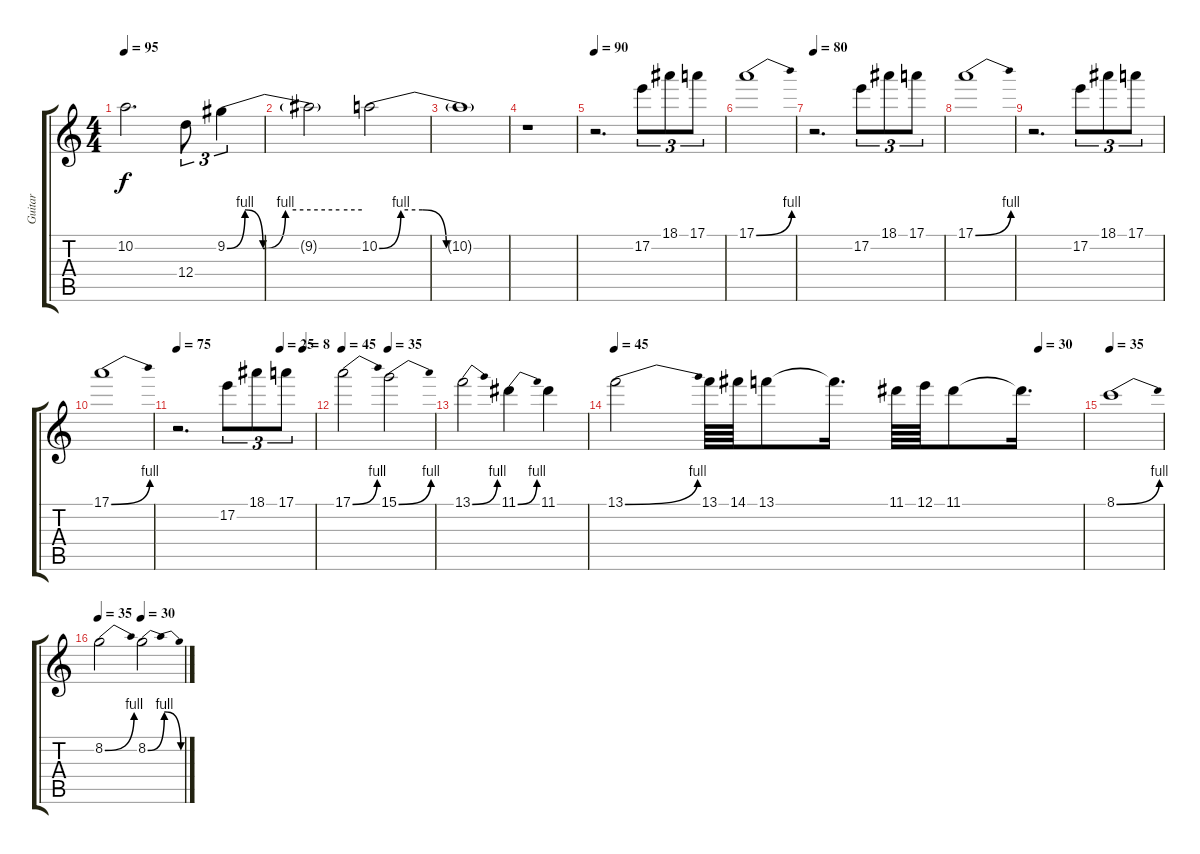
\track ("Guitar" "Guitar") {instrument overdrivenguitar}
\staff {score tabs}
\tuning (E4 B3 G3 D3 A2 E2) {hide}
\ts (4 4)
\tempo 95
\clef g2
\ks c
10.2{t}.2{d dy f} 12.4.8{tu (3 2)} 9.2{be (custom 0 0 8 4 16 0 26 4 50 4 60 4)}.4{tu (3 2)} |
9.2{t}.2 10.2{be (custom 0 0 10 4 20 4 31 0 60 0)}.2 |
10.2{t}.1 |
r.1 |
\tempo 90
r.2{d} 17.2.8{tu (3 2)} 18.1.8{tu (3 2)} 17.1.8{tu (3 2)} |
17.1{be (bend 0 0 60 4)}.1 |
\tempo 80
r.2{d} 17.2.8{tu (3 2)} 18.1.8{tu (3 2)} 17.1.8{tu (3 2)} |
17.1{be (bend 0 0 60 4)}.1 |
r.2{d} 17.2.8{tu (3 2)} 18.1.8{tu (3 2)} 17.1.8{tu (3 2)} |
17.1{be (bend 0 0 60 4)}.1 |
\tempo 75
\tempo (25 0.75)
\tempo (8 0.9166666666666666)
r.2{d} 17.2.8{tu (3 2)} 18.1.8{tu (3 2)} 17.1.8{tu (3 2)} |
\tempo 45
\tempo (35 0.5)
17.1{be (bend 0 0 60 4)}.2 15.1{be (bend 0 0 60 4)}.2 |
13.1{be (bend 0 0 60 4)}.2 11.1{be (bend 0 0 60 4)}.4 11.1.4 |
\tempo 45
\tempo (30 0.90625)
13.1{be (bend 0 0 60 4)}.2 13.1.64 14.1.64 13.1.8 13.1{t}.16{d} 11.1.64 12.1.64 11.1.8 11.1{t}.16{d} |
\tempo 35
8.1{be (bend 0 0 60 4)}.1{volume 7} |
\tempo 35
\tempo (30 0.5)
8.2{be (bend 0 0 60 4)}.2 8.2{be (bendrelease 0 0 7 4 35 4 60 0)}.2
